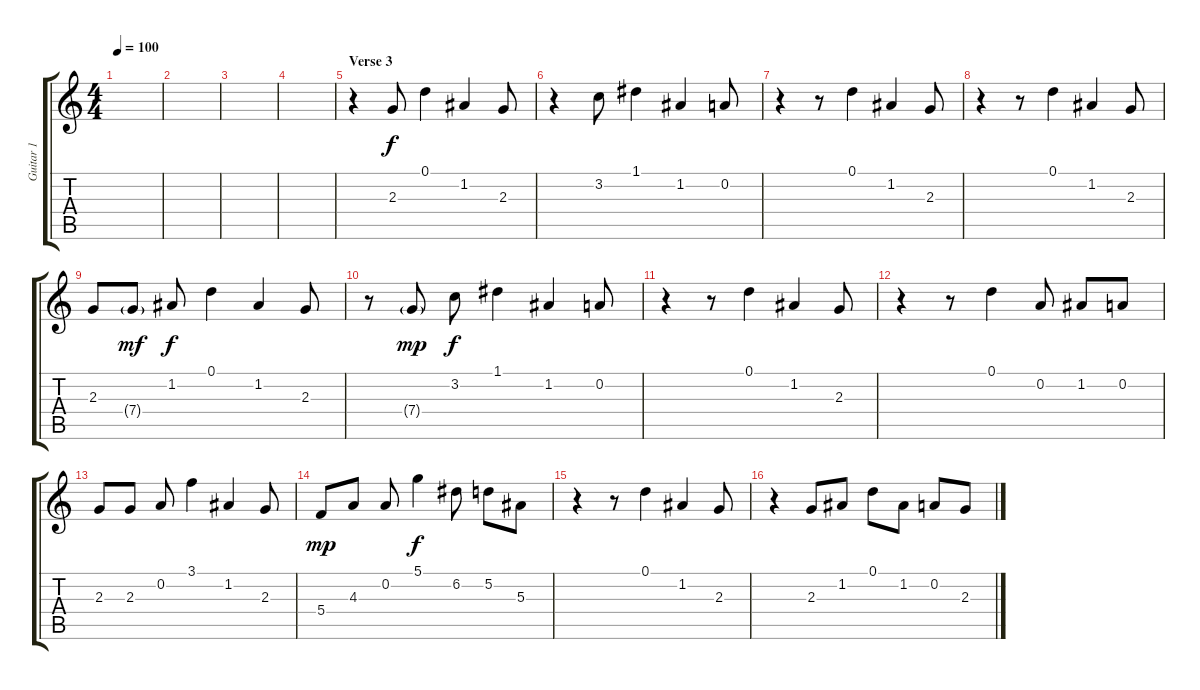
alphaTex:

\track ("Guitar 1" "Guitar 1") {instrument electricguitarclean}
\staff {score tabs}
\tuning (D4 A3 F3 C3 G2 D2) {hide}
\ts (4 4)
\tempo 100
\clef g2
\ks c
|
|
|
|
\section ("" "Verse 3")
r.4{volume 14 instrument electricguitarclean} 2.3.8 0.1.4 1.2.4 2.3.8 |
r.4 3.2.8 1.1.4 1.2.4 0.2.8 |
r.4 r.8 0.1.4 1.2.4 2.3.8 |
r.4 r.8 0.1.4 1.2.4 2.3.8 |
2.3.8 7.4{g}.8{dy mf instrument electricguitarmuted} 1.2.8{dy f instrument electricguitarclean} 0.1.4 1.2.4 2.3.8 |
r.8 7.4{g}.8{dy mp instrument electricguitarmuted} 3.2.8{dy f instrument electricguitarclean} 1.1.4 1.2.4 0.2.8 |
r.4 r.8 0.1.4 1.2.4 2.3.8 |
r.4 r.8 0.1.4 0.2.8 1.2.8 0.2.8 |
2.3.8 2.3.8 0.2.8 3.1.4 1.2.4 2.3.8 |
5.4.8{dy mp} 4.3.8 0.2.8 5.1.4{dy f} 6.2.8 5.2.8 5.3.8 |
r.4 r.8 0.1.4 1.2.4 2.3.8 |
r.4 2.3.8 1.2.8 0.1.8 1.2.8 0.2.8 2.3.8
